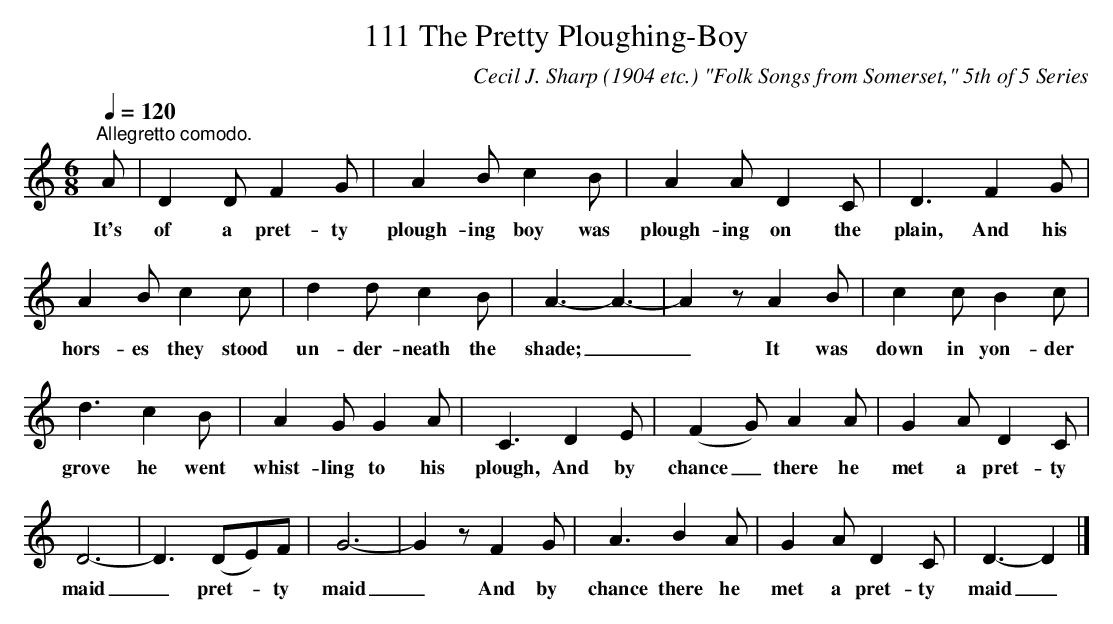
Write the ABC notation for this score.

X:1
T:111 The Pretty Ploughing-Boy
C:Cecil J. Sharp (1904 etc.) "Folk Songs from Somerset," 5th of 5 Series
L:1/8
Q:1/4=120
M:6/8
K:Ddor
"^Allegretto comodo." A | D2 D F2 G | A2 B c2 B | A2 A D2 C | D3 F2 G |$ A2 B c2 c | d2 d c2 B |
w: It's|of a pret- ty|plough- ing boy was|plough- ing on the|plain, And his|hors- es they stood|un- der- neath the|
A3- A3- | A2 z A2 B | c2 c B2 c |$ d3 c2 B | A2 G G2 A | C3 D2 E | (F2 G) A2 A | G2 A D2 C |$
w: shade; _|_ It was|down in yon- der|grove he went|whist- ling to his|plough, And by|chance _ there he|met a pret- ty|
D6- | D3 (DE)F | G6- | G2 z F2 G | A3 B2 A | G2 A D2 C | D3- D2 |]
w: maid|_ pret- * ty|maid|_ And by|chance there he|met a pret- ty|maid _|
